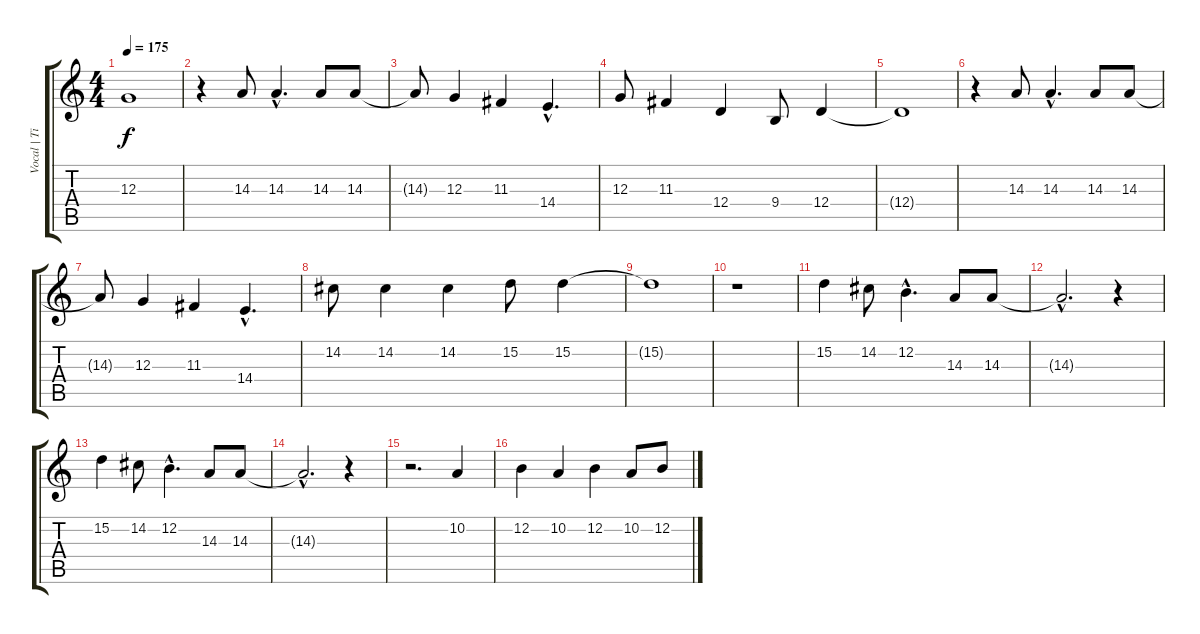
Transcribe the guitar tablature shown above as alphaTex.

\track ("Vocal | Tico" "Vocal | Ti") {instrument altosax}
\staff {score tabs}
\tuning (E4 B3 G3 D3 A2 E2) {hide}
\ts (4 4)
\tempo 175
\clef g2
\ks c
12.3{t}.1{dy f} |
r.4 14.3.8 14.3{hac}.4{d} 14.3.8 14.3.8 |
14.3{t}.8 12.3.4 11.3.4 14.4{hac}.4{d} |
12.3.8 11.3.4 12.4.4 9.4.8 12.4.4 |
12.4{t}.1 |
r.4 14.3.8 14.3{hac}.4{d} 14.3.8 14.3.8 |
14.3{t}.8 12.3.4 11.3.4 14.4{hac}.4{d} |
14.2.8 14.2.4 14.2.4 15.2.8 15.2.4 |
15.2{t}.1 |
r.1 |
15.2.4 14.2.8 12.2{hac}.4{d} 14.3.8 14.3.8 |
14.3{hac t}.2{d} r.4 |
15.2.4 14.2.8 12.2{hac}.4{d} 14.3.8 14.3.8 |
14.3{hac t}.2{d} r.4 |
r.2{d} 10.2.4 |
12.2.4 10.2.4 12.2.4 10.2.8 12.2.8
